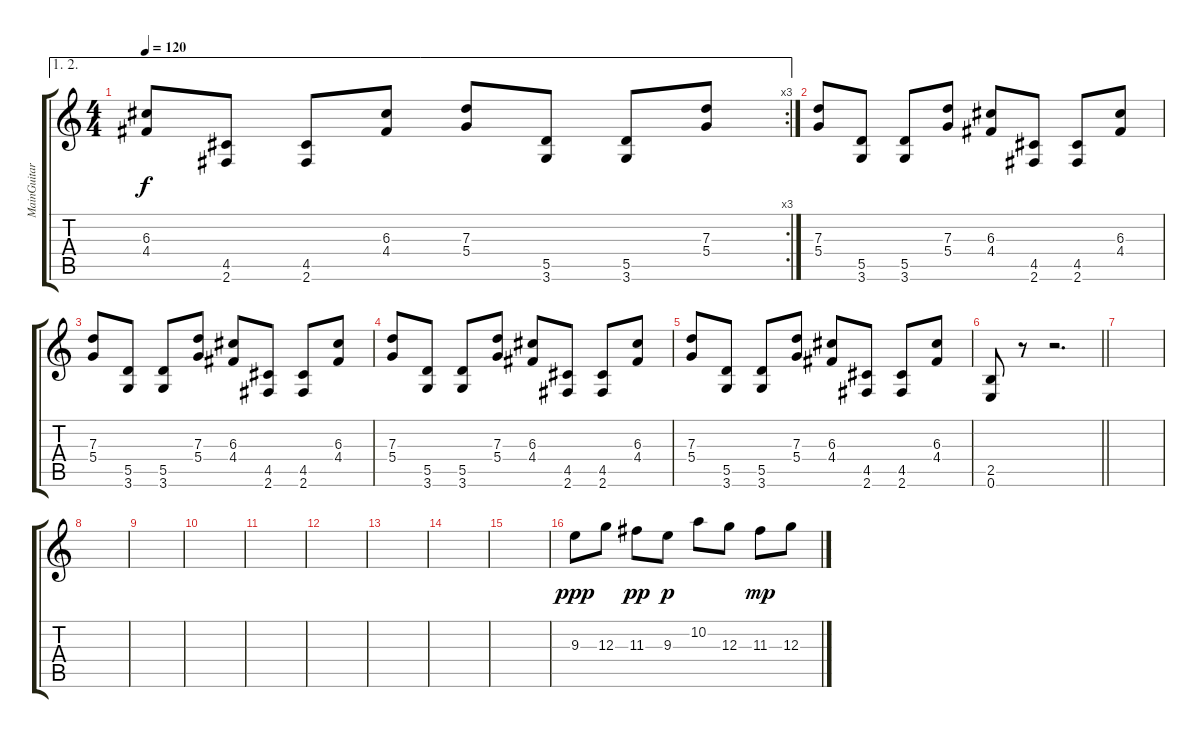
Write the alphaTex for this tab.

\track ("MainGuitar" "MainGuitar") {instrument distortionguitar}
\staff {score tabs}
\tuning (E4 B3 G3 D3 A2 E2) {hide}
\ae (1 2)
\rc 3
\ts (4 4)
\tempo 120
\clef g2
\ks c
(6.3 4.4).8{dy f} (4.5 2.6).8 (4.5 2.6).8 (6.3 4.4).8 (7.3 5.4).8 (5.5 3.6).8 (5.5 3.6).8 (7.3 5.4).8 |
(7.3 5.4).8 (5.5 3.6).8 (5.5 3.6).8 (7.3 5.4).8 (6.3 4.4).8 (4.5 2.6).8 (4.5 2.6).8 (6.3 4.4).8 |
(7.3 5.4).8 (5.5 3.6).8 (5.5 3.6).8 (7.3 5.4).8 (6.3 4.4).8 (4.5 2.6).8 (4.5 2.6).8 (6.3 4.4).8 |
(7.3 5.4).8 (5.5 3.6).8 (5.5 3.6).8 (7.3 5.4).8 (6.3 4.4).8 (4.5 2.6).8 (4.5 2.6).8 (6.3 4.4).8 |
(7.3 5.4).8 (5.5 3.6).8 (5.5 3.6).8 (7.3 5.4).8 (6.3 4.4).8 (4.5 2.6).8 (4.5 2.6).8 (6.3 4.4).8 |
\barLineRight lightlight
(2.5 0.6).8 r.8 r.2{d} |
|
|
|
|
|
|
|
|
|
9.3.8{dy ppp instrument pizzicatostrings} 12.3.8 11.3.8{dy pp} 9.3.8{dy p} 10.2.8 12.3.8 11.3.8{dy mp} 12.3.8
